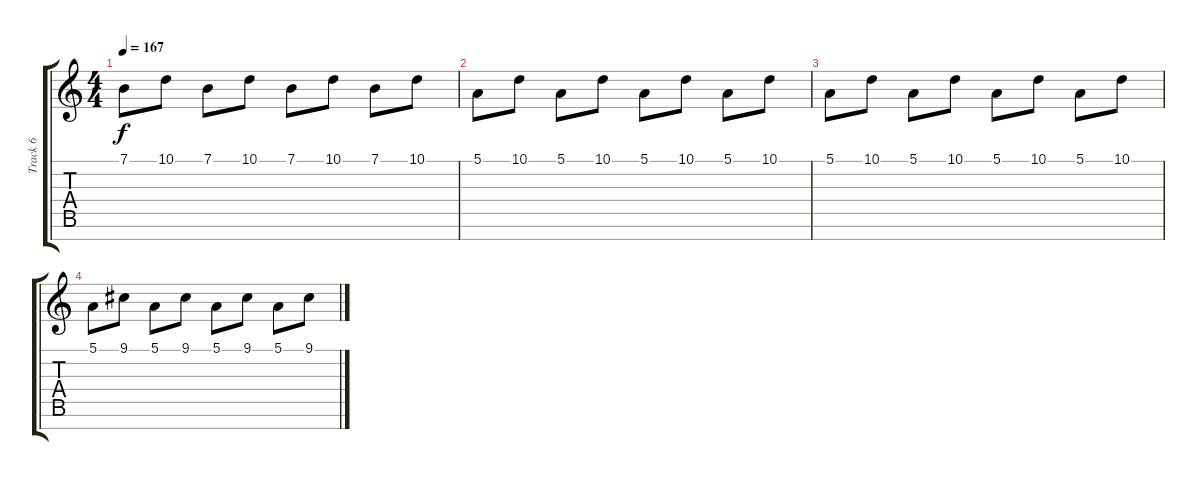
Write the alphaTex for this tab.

\track ("Track 6" "Track 6") {instrument recorder}
\staff {score tabs}
\tuning (E4 B3 G3 D3 A2 E2 B1) {hide}
\ts (4 4)
\tempo 167
\clef g2
\ks c
7.1.8{dy f} 10.1.8 7.1.8 10.1.8 7.1.8 10.1.8 7.1.8 10.1.8 |
5.1.8 10.1.8 5.1.8 10.1.8 5.1.8 10.1.8 5.1.8 10.1.8 |
5.1.8 10.1.8 5.1.8 10.1.8 5.1.8 10.1.8 5.1.8 10.1.8 |
5.1.8 9.1.8 5.1.8 9.1.8 5.1.8 9.1.8 5.1.8 9.1.8
